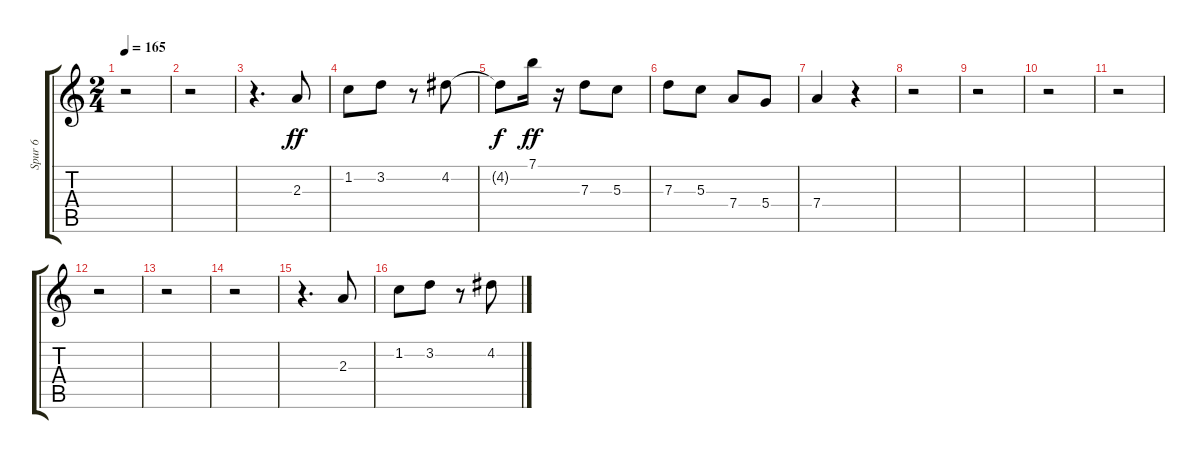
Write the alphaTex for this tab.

\track ("Spur 6" "Spur 6") {instrument distortionguitar}
\staff {score tabs}
\tuning (E4 B3 G3 D3 A2 E2) {hide}
\ts (2 4)
\tempo 165
\clef g2
\ks c
r.2{dy f} |
r.2 |
r.4{d} 2.3.8{dy ff} |
1.2.8 3.2.8 r.8 4.2.8 |
4.2{t}.8{dy f} 7.1.16{dy ff} r.16 7.3.8 5.3.8 |
7.3.8 5.3.8 7.4.8 5.4.8 |
7.4.4 r.4 |
r.2 |
r.2 |
r.2 |
r.2 |
r.2 |
r.2 |
r.2 |
r.4{d} 2.3.8 |
1.2.8 3.2.8 r.8 4.2.8
